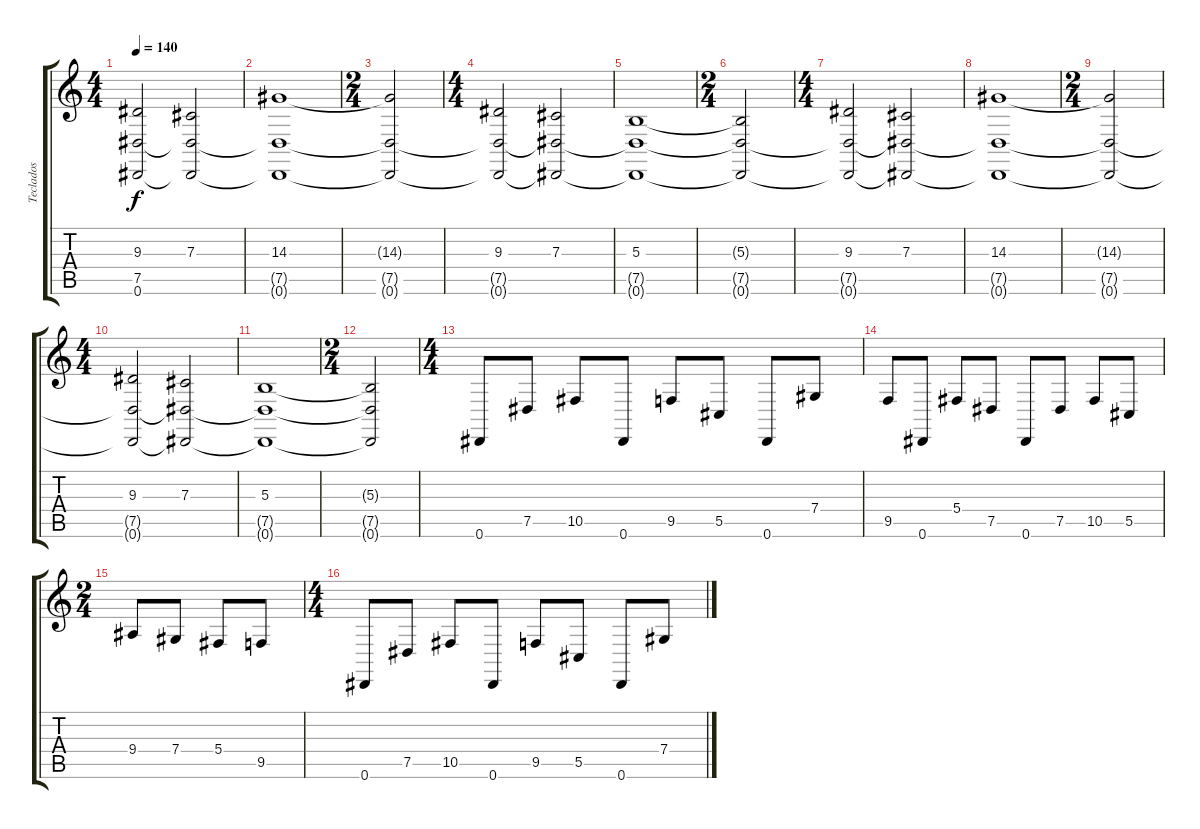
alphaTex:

\track ("Teclados" "Teclados") {instrument stringensemble1}
\staff {score tabs}
\tuning (Eb4 Bb3 Gb3 Db3 Ab2 Eb2) {hide}
\ts (4 4)
\tempo 140
\clef g2
\ks c
(9.3 7.5 0.6).2{dy f instrument stringensemble1} (7.3 7.5{t} 0.6{t}).2 |
(14.3 7.5{t} 0.6{t}).1 |
\ts (2 4)
(14.3{t} 7.5{t} 0.6{t}).2 |
\ts (4 4)
(9.3 7.5{t} 0.6{t}).2 (7.3 7.5{t} 0.6{t}).2 |
(5.3 7.5{t} 0.6{t}).1 |
\ts (2 4)
(5.3{t} 7.5{t} 0.6{t}).2 |
\ts (4 4)
(9.3 7.5{t} 0.6{t}).2 (7.3 7.5{t} 0.6{t}).2 |
(14.3 7.5{t} 0.6{t}).1 |
\ts (2 4)
(14.3{t} 7.5{t} 0.6{t}).2 |
\ts (4 4)
(9.3 7.5{t} 0.6{t}).2 (7.3 7.5{t} 0.6{t}).2 |
(5.3 7.5{t} 0.6{t}).1 |
\ts (2 4)
(5.3{t} 7.5{t} 0.6{t}).2 |
\ts (4 4)
0.6.8 7.5.8 10.5.8 0.6.8 9.5.8 5.5.8 0.6.8 7.4.8 |
9.5.8 0.6.8 5.4.8 7.5.8 0.6.8 7.5.8 10.5.8 5.5.8 |
\ts (2 4)
9.4.8 7.4.8 5.4.8 9.5.8 |
\ts (4 4)
0.6.8 7.5.8 10.5.8 0.6.8 9.5.8 5.5.8 0.6.8 7.4.8
